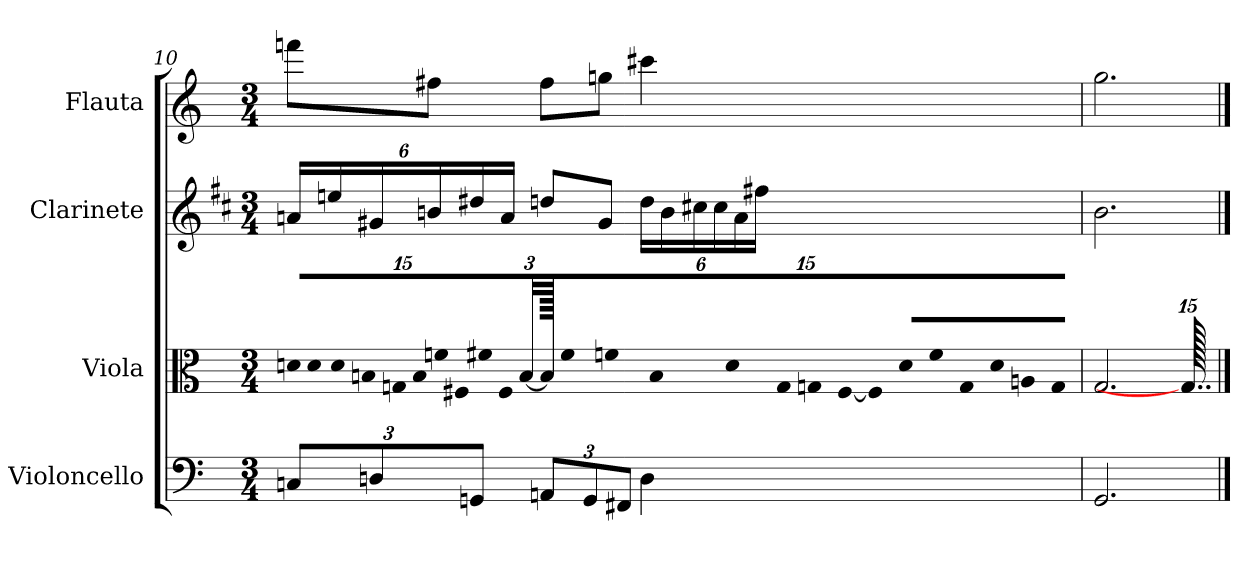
**kern	**kern	**kern	**kern
*part4	*part3	*part2	*part1
*staff4	*staff3	*staff2	*staff1
*I"Violoncello	*I"Viola	*I"Clarinete	*I"Flauta
*I'Vc.	*I'Vla.	*I'Cl.	*I'Fl.
*clefF4	*clefC3	*clefG2	*clefG2
*	*	*ITrd1c2	*
*k[]	*k[]	*k[]	*k[]
*M3/4	*M3/4	*M3/4	*M3/4
*Xbrackettup	*Xbrackettup	*	*
=10	=10	=10	=10
!	!LO:N:vis=32	!	!
*	*	*Xbrackettup	*
12Cn/L	480%11dn/LLL	24gn/LL	8fffn\L
!	!LO:N:vis=32	!	!
.	480%11d/	.	.
.	.	24ddn/	.
!	!LO:N:vis=32	!	!
.	480%11d/	.	.
!	!LO:N:vis=32	!	!
.	480%11Bn/	.	.
12Dn/	.	24f#X/	.
!	!LO:N:vis=32	!	!
.	480%11Gn/	.	.
!	!LO:N:vis=32	!	!
.	480%11B/	.	.
.	.	24an/	8ff#X\J
!	!LO:N:vis=32	!	!
.	480%11fn/	.	.
!	!LO:N:vis=32	!	!
.	480%11F#X/	.	.
12GGn/J	.	24cc#X/	.
!	!LO:N:vis=32	!	!
.	480%11f#X/	.	.
!	!LO:N:vis=32	!	!
.	480%11F#/	.	.
.	.	24g/JJ	.
.	[48B/JJJ	.	.
12AAn/L	480B/]	8ccn/L	8ff#\L
!	!LO:N:vis=16	!	!
.	640%23f#/LL	.	.
!	!LO:N:vis=16	!	!
.	640%23fn/	.	.
!	!LO:N:vis=16	!	!
.	640%23B/	.	.
12GG/	.	.	.
!	!LO:N:vis=16	!	!
.	640%23d/	.	.
.	.	8f#/J	8ggn\J
!	!LO:N:vis=16	!	!
.	640%23G/	.	.
12FF#X/J	.	.	.
!	!LO:N:vis=16	!	!
.	640%23Gn/	.	.
.	[320%11F#/JJ	.	.
4D\	.	24cc\LL	4ccc#X\
.	640F#/JJ]	.	.
.	24d/LL	.	.
.	.	24a\	.
.	24f/	.	.
.	.	24bn\	.
.	24G/	.	.
.	.	24b\	.
.	24d/	.	.
.	.	24g\	.
.	24An/	.	.
.	.	24een\JJ	.
.	[1920%73G/JJ	.	.
=11	=11	=11	=11
2.GG/	2.G/	2.a\	2.gg\
480..ryy	480..G/]	480..ryy	480..ryy
==	==	==	==
*-	*-	*-	*-
